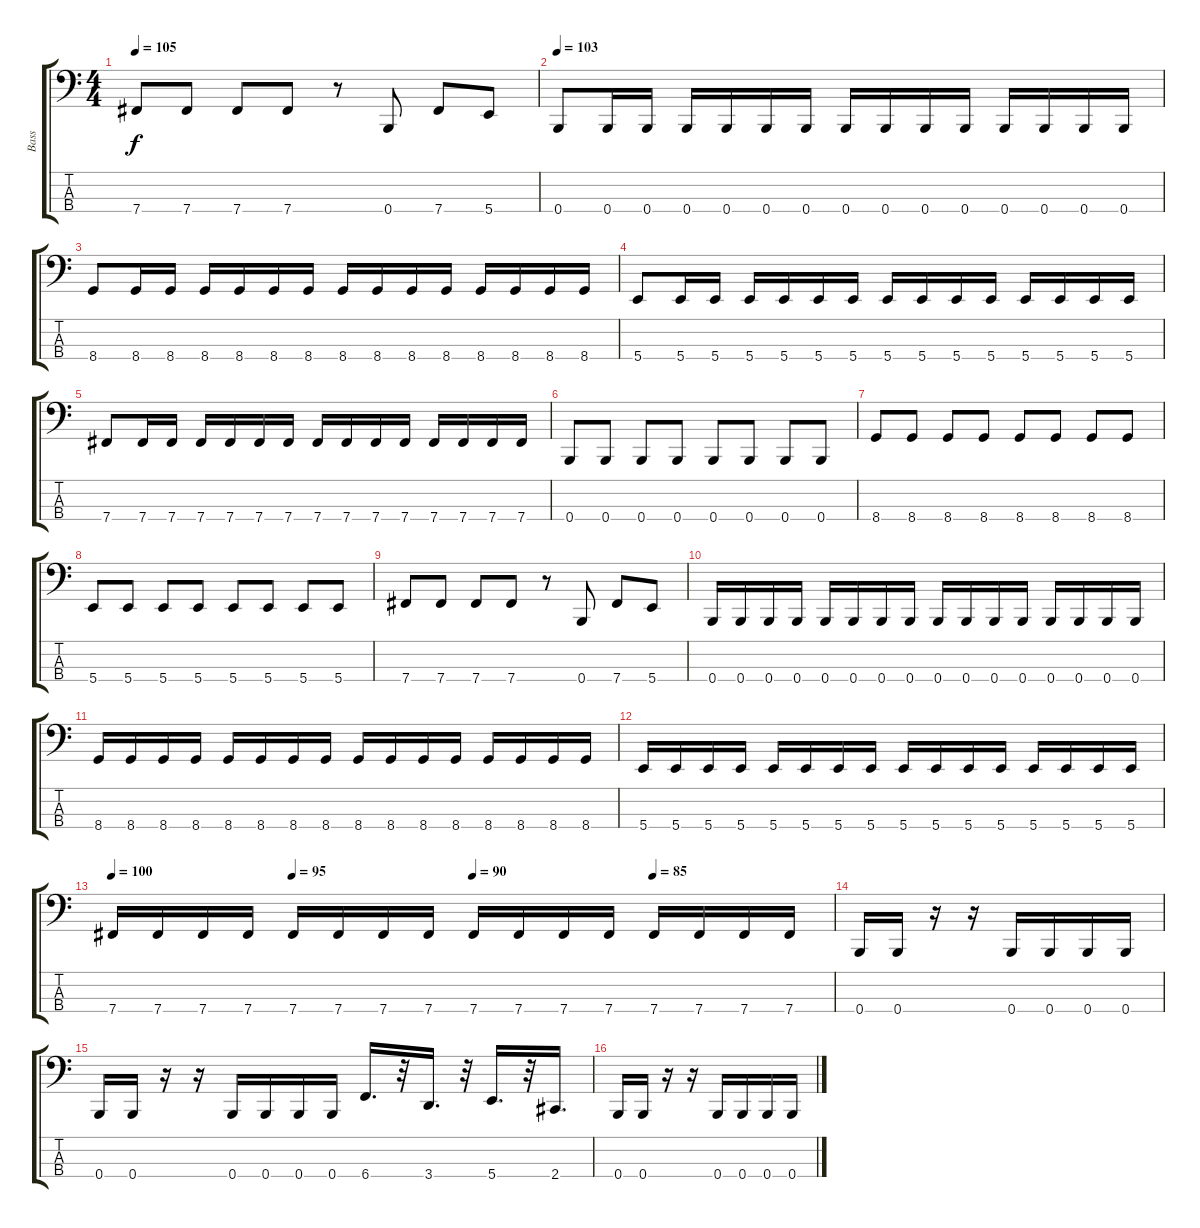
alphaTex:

\track ("Bass" "Bass") {instrument electricbassfinger}
\staff {score tabs}
\tuning (E2 B1 Gb1 B0) {hide}
\ts (4 4)
\tempo 105
\clef f4
\ks c
7.4.8{dy f} 7.4.8 7.4.8 7.4.8 r.8 0.4.8 7.4.8 5.4.8 |
\tempo 103
0.4.8 0.4.16 0.4.16 0.4.16 0.4.16 0.4.16 0.4.16 0.4.16 0.4.16 0.4.16 0.4.16 0.4.16 0.4.16 0.4.16 0.4.16 |
8.4.8 8.4.16 8.4.16 8.4.16 8.4.16 8.4.16 8.4.16 8.4.16 8.4.16 8.4.16 8.4.16 8.4.16 8.4.16 8.4.16 8.4.16 |
5.4.8 5.4.16 5.4.16 5.4.16 5.4.16 5.4.16 5.4.16 5.4.16 5.4.16 5.4.16 5.4.16 5.4.16 5.4.16 5.4.16 5.4.16 |
7.4.8 7.4.16 7.4.16 7.4.16 7.4.16 7.4.16 7.4.16 7.4.16 7.4.16 7.4.16 7.4.16 7.4.16 7.4.16 7.4.16 7.4.16 |
0.4.8 0.4.8 0.4.8 0.4.8 0.4.8 0.4.8 0.4.8 0.4.8 |
8.4.8 8.4.8 8.4.8 8.4.8 8.4.8 8.4.8 8.4.8 8.4.8 |
5.4.8 5.4.8 5.4.8 5.4.8 5.4.8 5.4.8 5.4.8 5.4.8 |
7.4.8 7.4.8 7.4.8 7.4.8 r.8 0.4.8 7.4.8 5.4.8 |
0.4.16 0.4.16 0.4.16 0.4.16 0.4.16 0.4.16 0.4.16 0.4.16 0.4.16 0.4.16 0.4.16 0.4.16 0.4.16 0.4.16 0.4.16 0.4.16 |
8.4.16 8.4.16 8.4.16 8.4.16 8.4.16 8.4.16 8.4.16 8.4.16 8.4.16 8.4.16 8.4.16 8.4.16 8.4.16 8.4.16 8.4.16 8.4.16 |
5.4.16 5.4.16 5.4.16 5.4.16 5.4.16 5.4.16 5.4.16 5.4.16 5.4.16 5.4.16 5.4.16 5.4.16 5.4.16 5.4.16 5.4.16 5.4.16 |
\tempo 100
\tempo (95 0.25)
\tempo (90 0.5)
\tempo (88 0.75)
\tempo (85 0.75)
7.4.16 7.4.16 7.4.16 7.4.16 7.4.16 7.4.16 7.4.16 7.4.16 7.4.16 7.4.16 7.4.16 7.4.16 7.4.16 7.4.16 7.4.16 7.4.16 |
0.4.16 0.4.16 r.16 r.16 0.4.16 0.4.16 0.4.16 0.4.16 |
0.4.16 0.4.16 r.16 r.16 0.4.16 0.4.16 0.4.16 0.4.16 6.4.16{d} r.32 3.4.16{d} r.32 5.4.16{d} r.32 2.4.16{d} |
0.4.16 0.4.16 r.16 r.16 0.4.16 0.4.16 0.4.16 0.4.16
